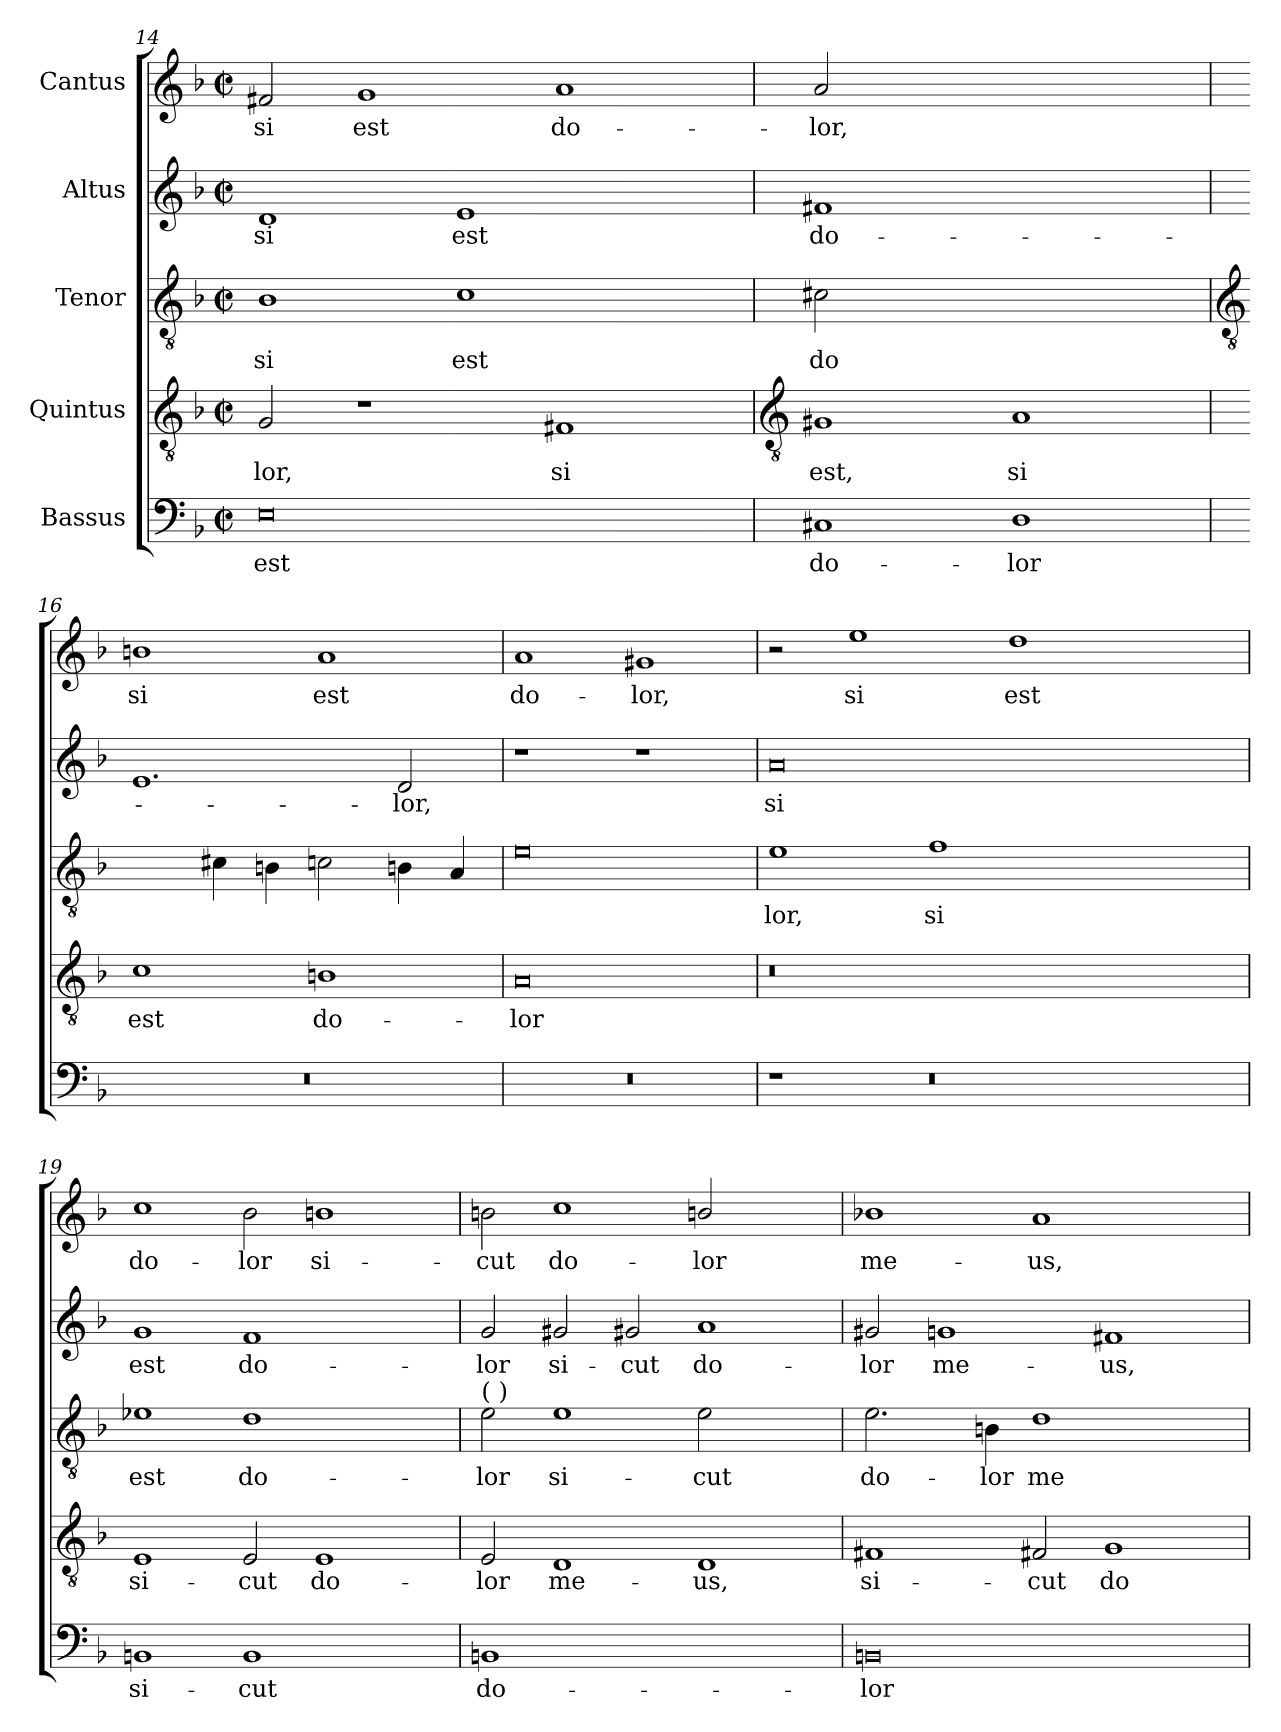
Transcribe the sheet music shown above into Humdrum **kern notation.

**kern	**text	**kern	**text	**kern	**text	**kern	**text	**kern	**text
*part5	*part5	*part4	*part4	*part3	*part3	*part2	*part2	*part1	*part1
*staff5	*staff5	*staff4	*staff4	*staff3	*staff3	*staff2	*staff2	*staff1	*staff1
*I"Bassus	*	*I"Quintus	*	*I"Tenor	*	*I"Altus	*	*I"Cantus	*
*clefF4	*	*clefGv2	*	*clefGv2	*	*clefG2	*	*clefG2	*
*k[b-]	*	*k[b-]	*	*k[b-]	*	*k[b-]	*	*k[b-]	*
*F:	*	*F:	*	*F:	*	*F:	*	*F:	*
*M4/2	*	*M4/2	*	*M4/2	*	*M4/2	*	*M4/2	*
*met(c|)	*	*met(c|)	*	*met(c|)	*	*met(c|)	*	*met(c|)	*
=14A	=14A	=14A	=14A	=14A	=14A	=14A	=14A	=14A	=14A
!	!LO:LY:b	!	!LO:LY:b	!	!LO:LY:b	!	!LO:LY:b	!	!LO:LY:b
*	*	*	*	*	*	*	*	*^	*
0E	est	2G	-lor,	1B-	si	1d	si	2f#X	1ryy	si
!	!	!	!	!	!	!	!	!	!	!LO:LY:b
.	.	1r	.	.	.	.	.	1g	.	est
!	!	!	!	!	!LO:LY:b	!	!LO:LY:b	!	!	!
.	.	.	.	1c	est	1e	est	.	1.ryy	.
!	!	!	!LO:LY:b	!	!	!	!	!	!	!LO:LY:b
.	.	1F#X	si	.	.	.	.	1a	.	do-
2ryy	.	.	.	2ryy	.	2ryy	.	.	.	.
!!LO:LB:g=z	!!
=15A	=15A	=15A	=15A	=15A	=15A	=15A	=15A	=15A	=15A	=15A
*	*	*clefGv2	*	*	*	*	*	*	*	*
!	!LO:LY:b	!	!LO:LY:b	!	!LO:LY:b	!	!LO:LY:b	!	!	!LO:LY:b
1C#X	do-	1G#X	est,	2c#X	do	1f#X	do-	2a	1.ryy	-lor,
.	.	.	.	[2dyy	.	.	.	1.ryy	.	.
!	!LO:LY:b	!	!LO:LY:b	!	!	!	!	!	!	!
1D/	-lor	1A	si	1ryy	.	1ryy	.	.	.	.
.	.	.	.	.	.	.	.	.	2ryy	.
*	*	*	*	*	*	*	*	*v	*v	*
!!LO:LB:g=z
=16	=16	=16	=16	=16	=16	=16	=16	=16	=16
*	*	*	*	*clefGv2	*	*	*	*	*
*	*	*	*	*	*	*	*	*^	*
!	!	!	!LO:LY:b	!	!	!	!	!	!	!LO:LY:b
*	*	*	*	*	*	*	*	*v	*v	*
0r	.	1c	est	2dyy]	.	1.e	.	1bn/	si
.	.	.	.	4c#X	.	.	.	.	.
.	.	.	.	4Bn	.	.	.	.	.
!	!	!	!LO:LY:b	!	!	!	!	!	!LO:LY:b
.	.	1Bn/	do-	2cn	.	.	.	1a	est
!	!	!	!	!	!	!	!LO:LY:b	!	!
.	.	.	.	4Bn	.	2d	-lor,	.	.
.	.	.	.	4A	.	.	.	.	.
=17	=17	=17	=17	=17	=17	=17	=17	=17	=17
!	!	!	!LO:LY:b	!	!	!	!	!	!LO:LY:b
0r	.	0A	-lor	0e	.	1r	.	1a	do-
!	!	!	!	!	!	!	!	!	!LO:LY:b
.	.	.	.	.	.	1r	.	1g#X	-lor,
=18	=18	=18	=18	=18	=18	=18	=18	=18	=18
!	!	!	!	!	!LO:LY:b	!	!LO:LY:b	!	!
1r	.	0r	.	1e	lor,	0a	si	2r	.
!	!	!	!	!	!	!	!	!	!LO:LY:b
.	.	.	.	.	.	.	.	1ee	si
!	!	!	!	!	!LO:LY:b	!	!	!	!
0r	.	.	.	1f	si	.	.	.	.
!	!	!	!	!	!	!	!	!	!LO:LY:b
.	.	.	.	.	.	.	.	1dd	est
.	.	1ryy	.	1ryy	.	1ryy	.	.	.
.	.	.	.	.	.	.	.	2ryy	.
=19	=19	=19	=19	=19	=19	=19	=19	=19	=19
!	!LO:LY:b	!	!LO:LY:b	!	!LO:LY:b	!	!LO:LY:b	!	!LO:LY:b
1BBn	si-	1E	si-	1e-X	est	1g	est	1cc	do-
!	!LO:LY:b	!	!LO:LY:b	!	!LO:LY:b	!	!LO:LY:b	!	!LO:LY:b
1BB	-cut	2E	-cut	1d	do-	1f	do-	2b-	-lor
!	!	!	!LO:LY:b	!	!	!	!	!	!LO:LY:b
.	.	1E	do-	.	.	.	.	1bn	si-
2ryy	.	.	.	2ryy	.	2ryy	.	.	.
=20	=20	=20	=20	=20	=20	=20	=20	=20	=20
!	!	!	!	!LO:TX:a:t=(  )	!	!	!	!	!
!	!LO:LY:b	!	!LO:LY:b	!	!LO:LY:b	!	!LO:LY:b	!	!LO:LY:b
1BBn	do-	2E	-lor	2e	-lor	2g	-lor	2bn	-cut
!	!	!	!LO:LY:b	!	!LO:LY:b	!	!LO:LY:b	!	!LO:LY:b
.	.	1D	me-	1e	si-	2g#X	si-	1cc	do-
!	!	!	!	!	!	!	!LO:LY:b	!	!
1.ryy	.	.	.	.	.	2g#X	-cut	.	.
!	!	!	!LO:LY:b	!	!LO:LY:b	!	!LO:LY:b	!	!LO:LY:b
.	.	1D	-us,	2e	-cut	1a	do-	2bn/	-lor
.	.	.	.	2ryy	.	.	.	2ryy	.
!!LO:LB:g=z
=21	=21	=21	=21	=21	=21	=21	=21	=21	=21
!	!LO:LY:b	!	!LO:LY:b	!	!LO:LY:b	!	!LO:LY:b	!	!LO:LY:b
0BBn	-lor	1F#X	si-	2.e	do-	2g#X	-lor	1b-X/	me-
!	!	!	!	!	!	!	!LO:LY:b	!	!
.	.	.	.	.	.	1gn	me-	.	.
!	!	!	!	!	!LO:LY:b	!	!	!	!
.	.	.	.	4Bn	-lor	.	.	.	.
!	!	!	!LO:LY:b	!	!LO:LY:b	!	!	!	!LO:LY:b
.	.	2F#X	-cut	1d	me-	.	.	1a	-us,
!	!	!	!LO:LY:b	!	!	!	!LO:LY:b	!	!
.	.	1G	do-	.	.	1f#X	-us,	.	.
2ryy	.	.	.	2ryy	.	.	.	2ryy	.
=	=	=	=	=	=	=	=	=	=
*-	*-	*-	*-	*-	*-	*-	*-	*-	*-
